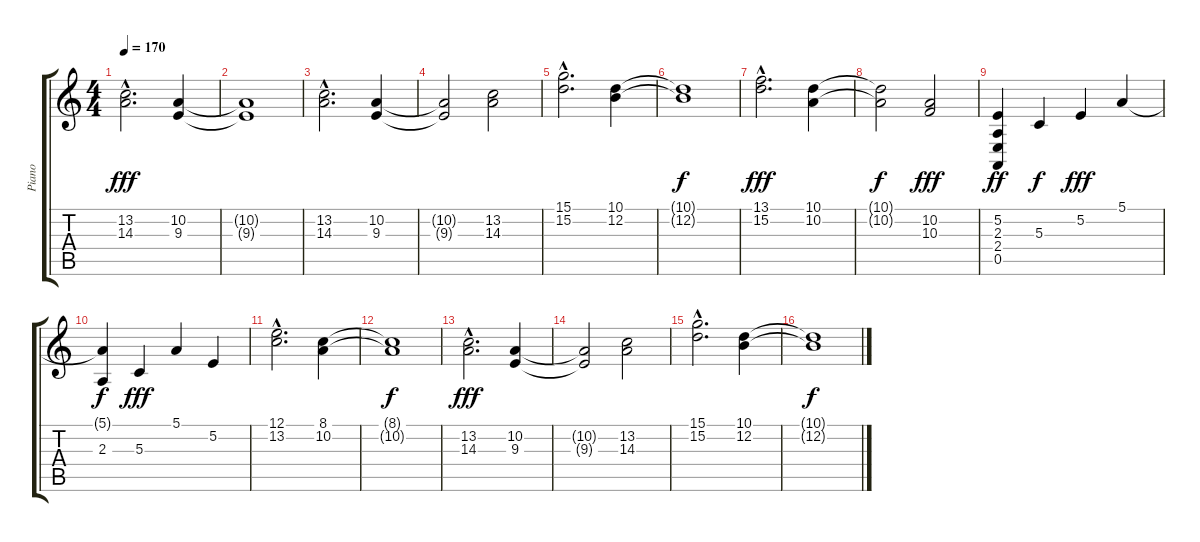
\track ("Piano" "Piano") {instrument brightacousticpiano}
\staff {score tabs}
\tuning (E4 B3 G3 D3 A2 E2) {hide}
\ts (4 4)
\tempo 170
\clef g2
\ks c
(13.2{hac} 14.3{hac}).2{d dy fff} (10.2 9.3).4 |
(10.2{t} 9.3{t}).1 |
(13.2{hac} 14.3{hac}).2{d} (10.2 9.3).4 |
(10.2{t} 9.3{t}).2 (13.2 14.3).2 |
(15.1{hac} 15.2{hac}).2{d} (10.1 12.2).4 |
(10.1{t} 12.2{t}).1{dy f} |
(13.1{hac} 15.2{hac}).2{d dy fff} (10.1 10.2).4 |
(10.1{t} 10.2{t}).2{dy f} (10.2 10.3).2{dy fff} |
\section ("" "")
(5.2 2.3 2.4 0.5).4{dy ff} 5.3.4{dy f} 5.2.4{dy fff} 5.1.4 |
(5.1{t} 2.3).4{dy f} 5.3.4{dy fff} 5.1.4 5.2.4 |
\section ("" "")
(12.1{hac} 13.2{hac}).2{d} (8.1 10.2).4 |
(8.1{t} 10.2{t}).1{dy f} |
(13.2{hac} 14.3{hac}).2{d dy fff} (10.2 9.3).4 |
(10.2{t} 9.3{t}).2 (13.2 14.3).2 |
(15.1{hac} 15.2{hac}).2{d} (10.1 12.2).4 |
(10.1{t} 12.2{t}).1{dy f}
